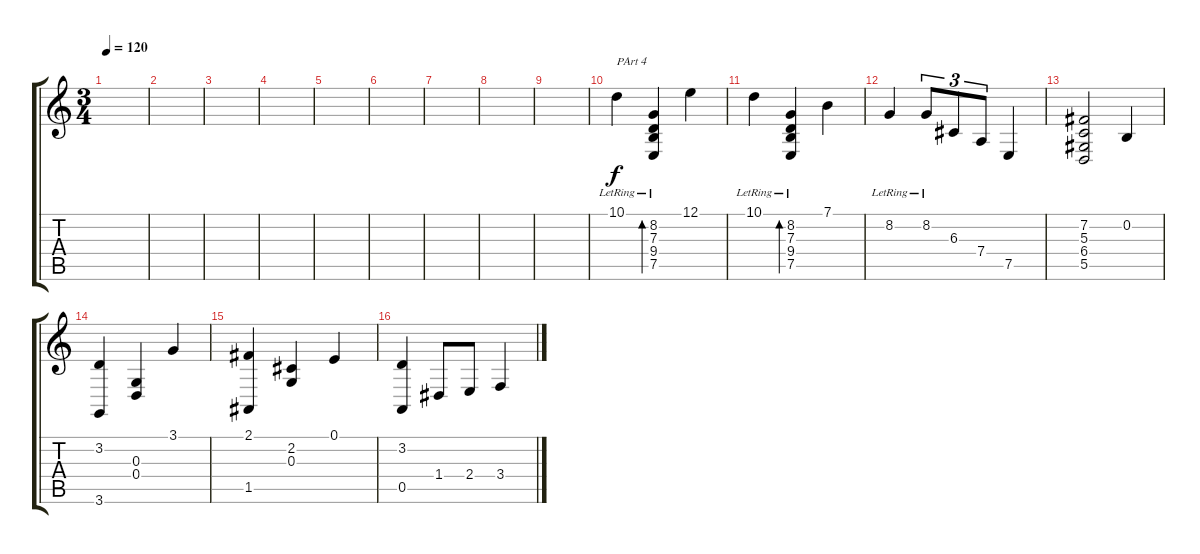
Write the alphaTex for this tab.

\track "" {instrument stringensemble2}
\staff {score tabs}
\tuning (E4 B3 G3 D3 A2 E2) {hide}
\ts (3 4)
\tempo 120
\clef g2
\ks c
|
|
|
|
|
|
|
|
|
10.1{lr}.4{txt "PArt 4"} (8.2{lr} 7.3{lr} 9.4{lr} 7.5{lr}).4{bd 120} 12.1.4 |
10.1{lr}.4 (8.2{lr} 7.3{lr} 9.4{lr} 7.5{lr}).4{bd 120} 7.1.4 |
8.2{lr}.4 8.2{lr}.8{tu (3 2)} 6.3.8{tu (3 2)} 7.4.8{tu (3 2)} 7.5.4 |
(7.2 5.3 6.4 5.5).2 0.2.4 |
(3.2 3.6).4 (0.3 0.4).4 3.1.4 |
(2.1 1.5).4 (2.2 0.3).4 0.1.4 |
(3.2 0.5).4 1.4.8 2.4.8 3.4.4
